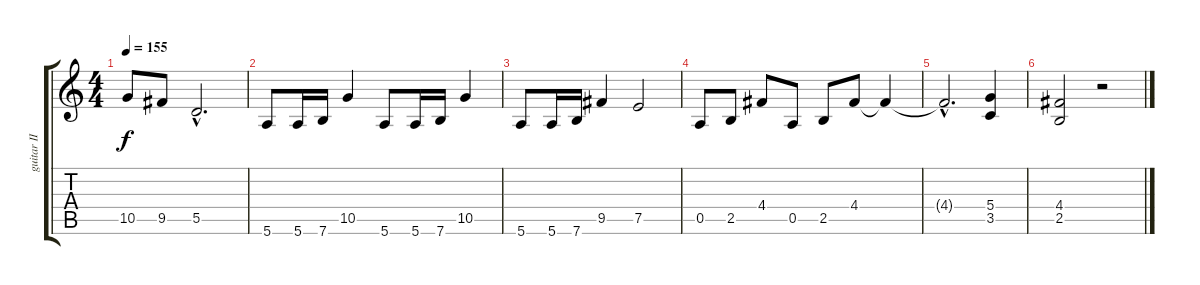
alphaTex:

\track ("guitar II" "guitar II") {instrument distortionguitar}
\staff {score tabs}
\tuning (E4 B3 G3 D3 A2 E2) {hide}
\ts (4 4)
\tempo 155
\clef g2
\ks c
10.5.8{dy f} 9.5.8 5.5{hac}.2{d} |
5.6.8 5.6.16 7.6.16 10.5.4 5.6.8 5.6.16 7.6.16 10.5.4 |
5.6.8 5.6.16 7.6.16 9.5.4 7.5.2 |
0.5.8 2.5.8 4.4.8 0.5.8 2.5.8 4.4.8 4.4{t}.4 |
4.4{hac t}.2{d} (5.4 3.5).4 |
(4.4 2.5).2 r.2
